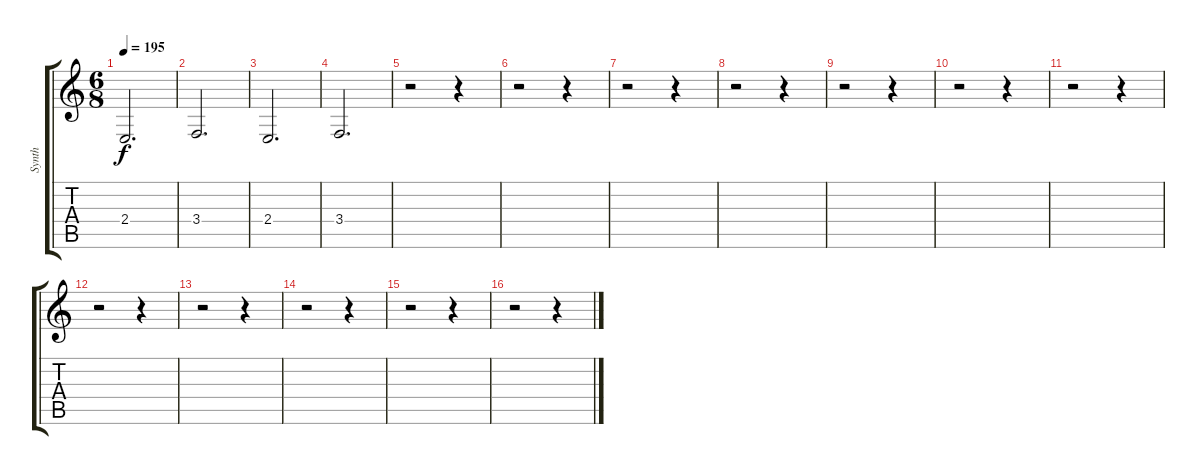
\track ("Synth" "Synth") {instrument synthvoice}
\staff {score tabs}
\tuning (E4 B3 G3 D3 A2 C2) {hide}
\ts (6 8)
\tempo 195
\clef g2
\ks c
2.4.2{d dy f volume 7} |
3.4.2{d} |
2.4.2{d} |
3.4.2{d} |
r.2 r.4 |
r.2 r.4 |
r.2 r.4 |
r.2 r.4 |
r.2 r.4 |
r.2 r.4 |
r.2 r.4 |
r.2 r.4 |
r.2 r.4 |
r.2 r.4 |
r.2 r.4 |
r.2 r.4
